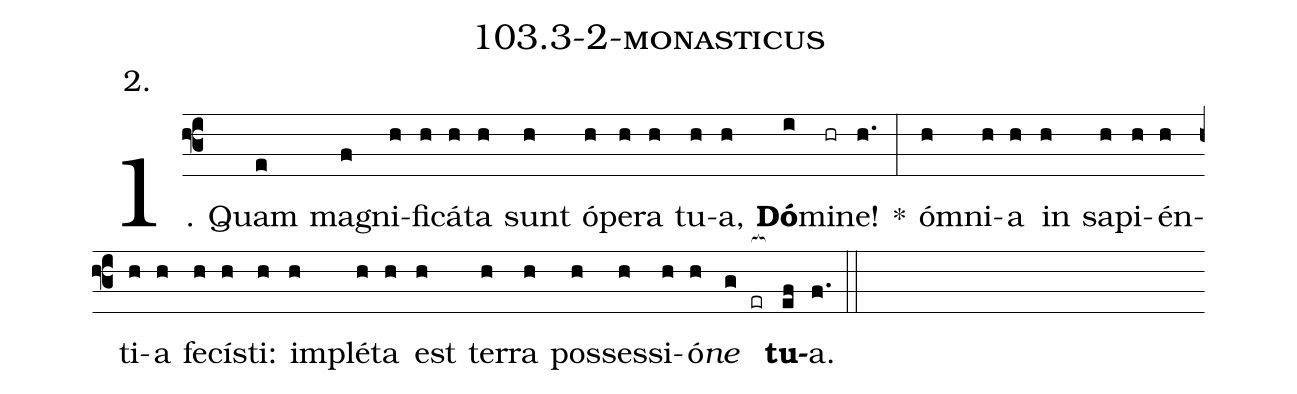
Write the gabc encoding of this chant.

name: 103.3-2-monasticus;
annotation: 2.;
%%
(f3)1. Quam(e) ma(f)gni(h)fi(h)cá(h)ta(h) sunt(h) ó(h)pe(h)ra(h) tu(h)a,(h) <b>Dó</b>(i)mi(hr)ne!(h.) *(:) óm(h)ni(h)a(h) in(h) sa(h)pi(h)én(h)ti(h)a(h) fe(h)cís(h)ti:(h) im(h)plé(h)ta(h) est(h) ter(h)ra(h) pos(h)ses(h)si(h)ó(h)<i>ne</i>(g er[ocb:1{]) <b>tu</b>(ef[ocb:0}])a.(f.) (::)


%E(h) u(h) o(h) u(g) a(ef) e.(f.) (::)
